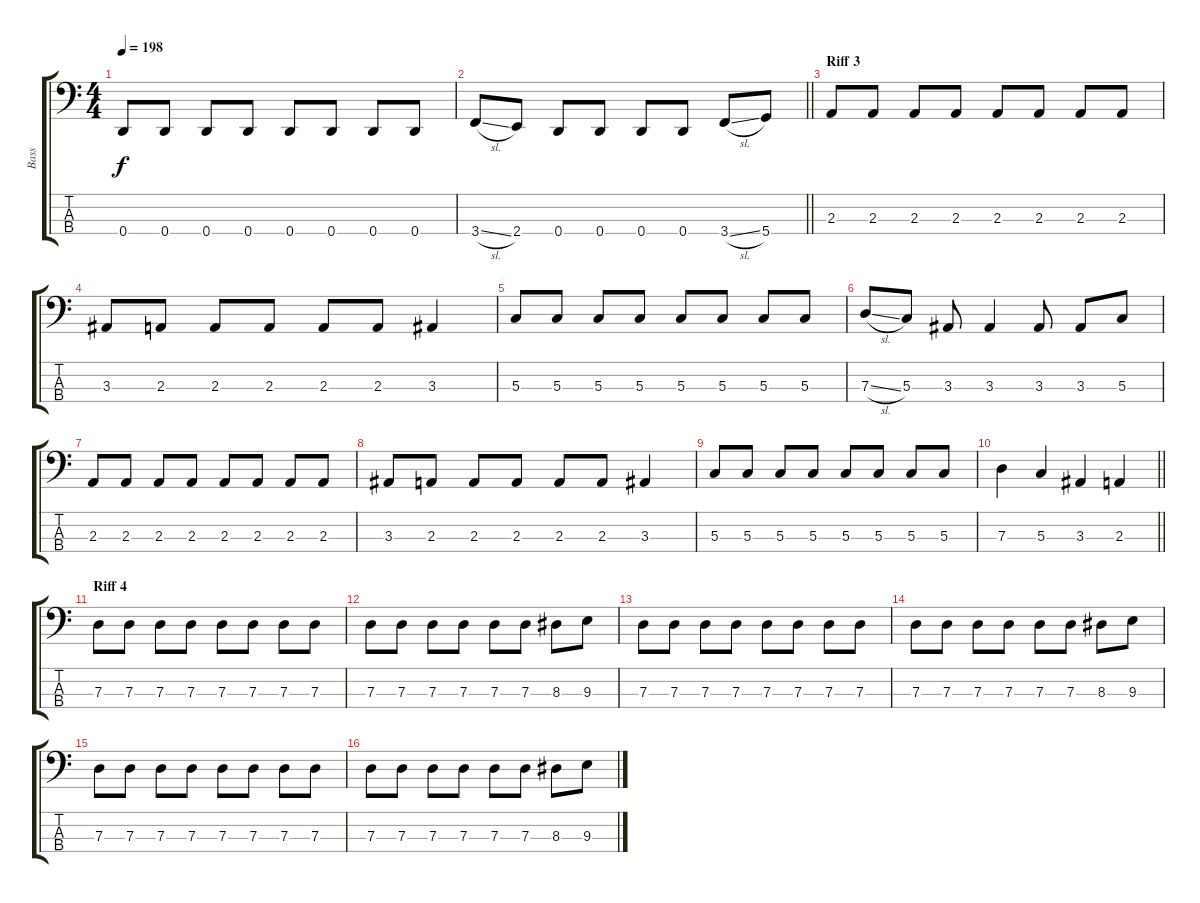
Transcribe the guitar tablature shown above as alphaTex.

\track ("Bass" "Bass") {instrument electricbasspick}
\staff {score tabs}
\tuning (F2 C2 G1 D1) {hide}
\ts (4 4)
\tempo 198
\clef f4
\ks c
0.4.8{dy f} 0.4.8 0.4.8 0.4.8 0.4.8 0.4.8 0.4.8 0.4.8 |
\barLineRight lightlight
3.4{sl}.8 2.4.8 0.4.8 0.4.8 0.4.8 0.4.8 3.4{sl}.8 5.4.8 |
\section ("" "Riff 3")
2.3.8 2.3.8 2.3.8 2.3.8 2.3.8 2.3.8 2.3.8 2.3.8 |
3.3.8 2.3.8 2.3.8 2.3.8 2.3.8 2.3.8 3.3.4 |
5.3.8 5.3.8 5.3.8 5.3.8 5.3.8 5.3.8 5.3.8 5.3.8 |
7.3{sl}.8 5.3.8 3.3.8 3.3.4 3.3.8 3.3.8 5.3.8 |
2.3.8 2.3.8 2.3.8 2.3.8 2.3.8 2.3.8 2.3.8 2.3.8 |
3.3.8 2.3.8 2.3.8 2.3.8 2.3.8 2.3.8 3.3.4 |
5.3.8 5.3.8 5.3.8 5.3.8 5.3.8 5.3.8 5.3.8 5.3.8 |
\barLineRight lightlight
7.3.4 5.3.4 3.3.4 2.3.4 |
\section ("" "Riff 4")
7.3.8 7.3.8 7.3.8 7.3.8 7.3.8 7.3.8 7.3.8 7.3.8 |
7.3.8 7.3.8 7.3.8 7.3.8 7.3.8 7.3.8 8.3.8 9.3.8 |
7.3.8 7.3.8 7.3.8 7.3.8 7.3.8 7.3.8 7.3.8 7.3.8 |
7.3.8 7.3.8 7.3.8 7.3.8 7.3.8 7.3.8 8.3.8 9.3.8 |
7.3.8 7.3.8 7.3.8 7.3.8 7.3.8 7.3.8 7.3.8 7.3.8 |
7.3.8 7.3.8 7.3.8 7.3.8 7.3.8 7.3.8 8.3.8 9.3.8
